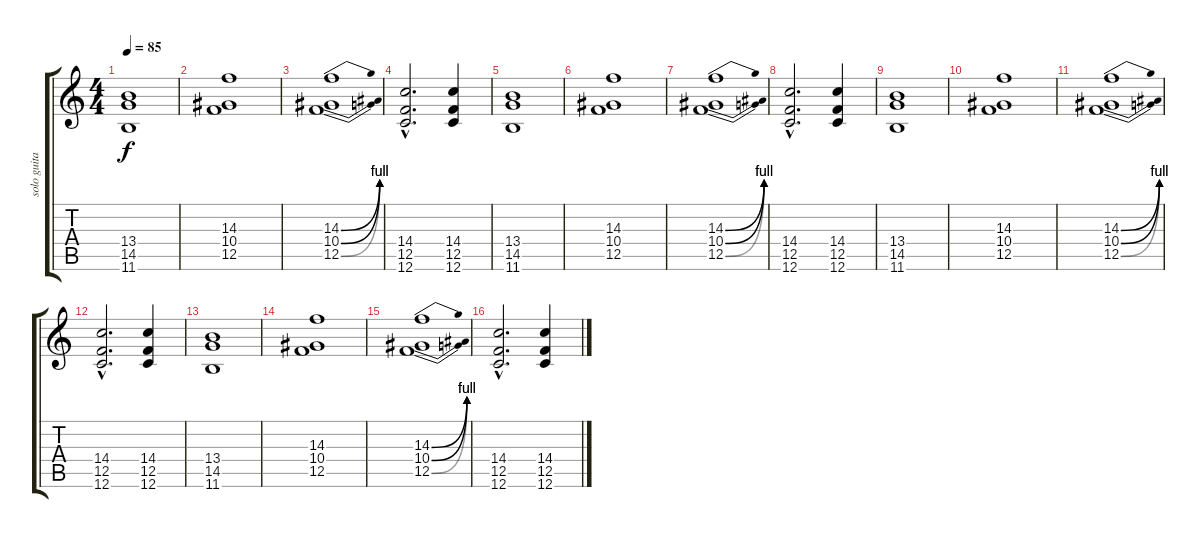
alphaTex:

\track ("solo guitar" "solo guita") {instrument overdrivenguitar}
\staff {score tabs}
\tuning (C4 G3 Eb3 Bb2 F2 C2) {hide}
\ts (4 4)
\tempo 85
\clef g2
\ks c
(13.4 14.5 11.6).1{dy f} |
(14.3 10.4 12.5).1 |
(14.3{be (bend 0 0 60 4)} 10.4{be (bend 0 0 60 4)} 12.5{be (bend 0 0 60 4)}).1 |
\section ("" "")
(14.4{hac} 12.5{hac} 12.6{hac}).2{d} (14.4 12.5 12.6).4 |
(13.4 14.5 11.6).1 |
(14.3 10.4 12.5).1 |
(14.3{be (bend 0 0 60 4)} 10.4{be (bend 0 0 60 4)} 12.5{be (bend 0 0 60 4)}).1 |
(14.4{hac} 12.5{hac} 12.6{hac}).2{d} (14.4 12.5 12.6).4 |
(13.4 14.5 11.6).1 |
(14.3 10.4 12.5).1 |
(14.3{be (bend 0 0 60 4)} 10.4{be (bend 0 0 60 4)} 12.5{be (bend 0 0 60 4)}).1 |
(14.4{hac} 12.5{hac} 12.6{hac}).2{d} (14.4 12.5 12.6).4 |
(13.4 14.5 11.6).1 |
(14.3 10.4 12.5).1 |
(14.3{be (bend 0 0 60 4)} 10.4{be (bend 0 0 60 4)} 12.5{be (bend 0 0 60 4)}).1 |
(14.4{hac} 12.5{hac} 12.6{hac}).2{d} (14.4 12.5 12.6).4
